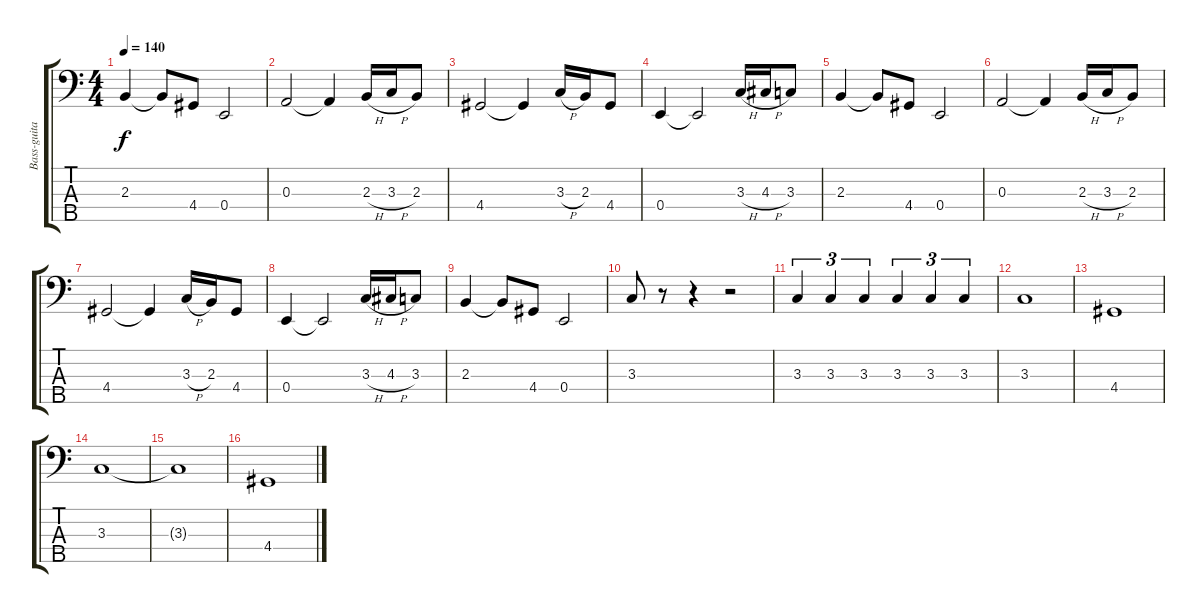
\track ("Bass-guitar - Vortex" "Bass-guita") {instrument electricbassfinger}
\staff {score tabs}
\tuning (G2 D2 A1 E1 B0) {hide}
\ts (4 4)
\tempo 140
\clef f4
\ks c
2.3.4{dy f} 2.3{t}.8 4.4.8 0.4.2 |
0.3.2 0.3{t}.4 2.3{h}.16 3.3{h}.16 2.3.8 |
4.4.2 4.4{t}.4 3.3{h}.16 2.3.16 4.4.8 |
0.4.4 0.4{t}.2 3.3{h}.16 4.3{h}.16 3.3.8 |
2.3.4 2.3{t}.8 4.4.8 0.4.2 |
0.3.2 0.3{t}.4 2.3{h}.16 3.3{h}.16 2.3.8 |
4.4.2 4.4{t}.4 3.3{h}.16 2.3.16 4.4.8 |
0.4.4 0.4{t}.2 3.3{h}.16 4.3{h}.16 3.3.8 |
2.3.4 2.3{t}.8 4.4.8 0.4.2 |
3.3.8 r.8 r.4 r.2 |
3.3.4{tu (3 2)} 3.3.4{tu (3 2)} 3.3.4{tu (3 2)} 3.3.4{tu (3 2)} 3.3.4{tu (3 2)} 3.3.4{tu (3 2)} |
3.3.1 |
4.4.1 |
3.3.1 |
3.3{t}.1 |
4.4.1
